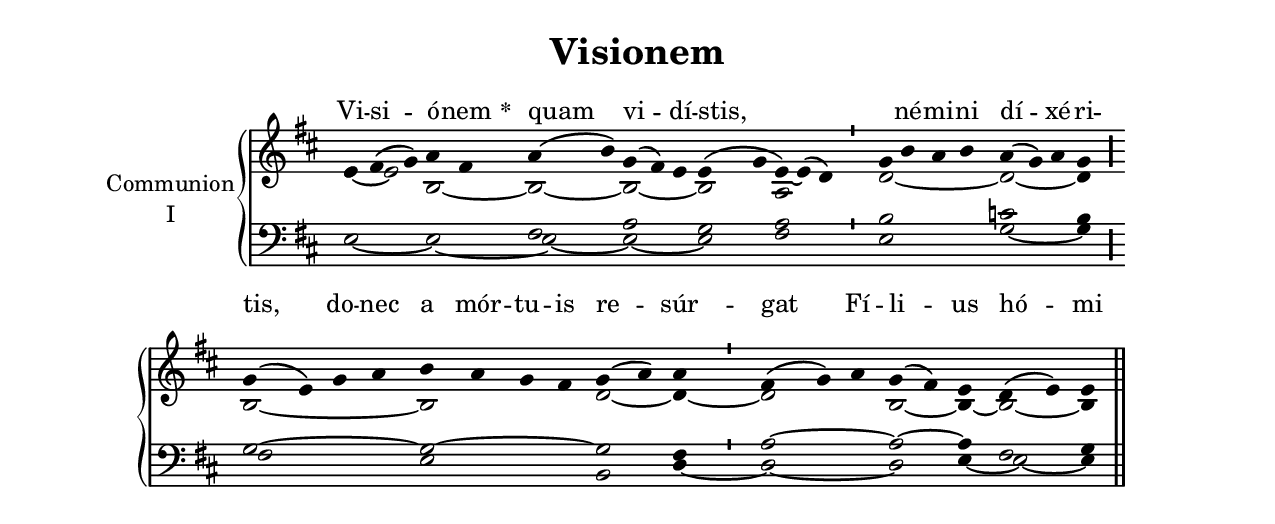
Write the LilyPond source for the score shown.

\version "2.18"
\include "gregorian.ly"
\include "noh2.ily"


%Page reference: page iii.305
%(volume.page)

global = {
 \key e \dorian
 \cadenzaOn 
}

\header {
  title = \markup \center-column {"Visionem" \vspace #1 }
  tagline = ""
  composer = ""
}

\paper {
 #(include-special-characters)
  oddHeaderMarkup = \markup \fill-line {
    \line {}
    \center-column {
      \on-the-fly #first-page     " "
      \on-the-fly #not-first-page "Visionem"
    }
    \line { \on-the-fly #print-page-number-check-first \fromproperty #'page:page-number-string }
  }
  evenHeaderMarkup = \markup \fill-line {
    \line { \on-the-fly #print-page-number-check-first \fromproperty #'page:page-number-string }
    \center-column { "Visionem" }
    \line {}
  }
}

chantText = \lyricmode {
Vi -- si -- ó -- nem 
\set stanza = " * " quam vi -- dí -- stis, _ né -- mi -- ni dí -- xé -- ri -- tis, 
do -- nec a mór -- tu -- is re -- súr -- gat Fí -- li -- us hó -- mi -- nis. }

chantMusic = {
\tieDown   e'4 fis'4 ( g'4) a'4 fis'4  a'4 ( b'4) g'4 ( fis'4) e'4 e'4 ( g'4 e'4) ~ e'4 ( d'4) \divisioMinima
 g'4 b'4 a'4 b'4 a'4 ( g'4) a'4 g'4 \divisioMaior
 g'4 ( e'4) g'4 a'4 b'4 a'4 g'4 fis'4 g'4 ( a'4) a'4 \divisioMinima
 fis'4 ( g'4) a'4 g'4 ( fis'4) e'4 d'4 ( e'4) e'4 \finalis

}

altoMusic = {
e'4 ~ e'2 b2 ~ b2 ~ b2*3/2 ~ b2 a2*3/2 \divisioMinima
d'2*4/2 ~ d'2*3/2 ~ d'4 \divisioMaior
b2*4/2 ~ b2*4/2 d'2 ~ d'4 ~ \divisioMinima
d'2*3/2 b2 ~ b4 ~ b2 ~ b4 \finalis
}

tenorMusic = {
r2*5/2 fis2 a2*3/2 g2 a2*3/2 \divisioMinima
b2*4/2 c'2*3/2 b4 \divisioMaior
g2*4/2 ~ g2*4/2 ~ g2 fis4 \divisioMinima
a2*3/2 ~ a2 ~ a4 fis2 g4 \finalis
}

bassMusic = {
e2*3/2 ~ e2 ~ e2 ~ e2*3/2 ~ e2 fis2*3/2 \divisioMinima
e2*4/2 g2*3/2 ~ g4 \divisioMaior
fis2*4/2 e2*4/2 b,2 d4 ~ \divisioMinima
d2*3/2 ~ d2 e4 ~ e2 ~ e4 \finalis
}

voiceLines = {
\voiceLineStyle


}

\score{
  <<
    \new GrandStaff <<
      \set GrandStaff.autoBeaming = ##f
      \set GrandStaff.instrumentName = \markup \center-column {
        "Communion"
        "I"
      }
      \new Staff = up <<
        \new Voice = "chant" {
          \voiceOne \global \chantMusic
        }
        \new Voice {
          \voiceTwo \global \altoMusic
        }
      >>

      \new Staff = down <<
        \clef bass
        \new Voice {
          \voiceOne \global \tenorMusic
        }
        \new Voice {
          \voiceTwo \global \bassMusic
        }
	\new Voice {
        \voiceThree \global \voiceLines
        }
      >>
    >>
    \new Lyrics \lyricsto chant {
      \chantText
    }
  >>
  \layout{
  }
  \midi{
    \tempo 4 = 125
  }
}
